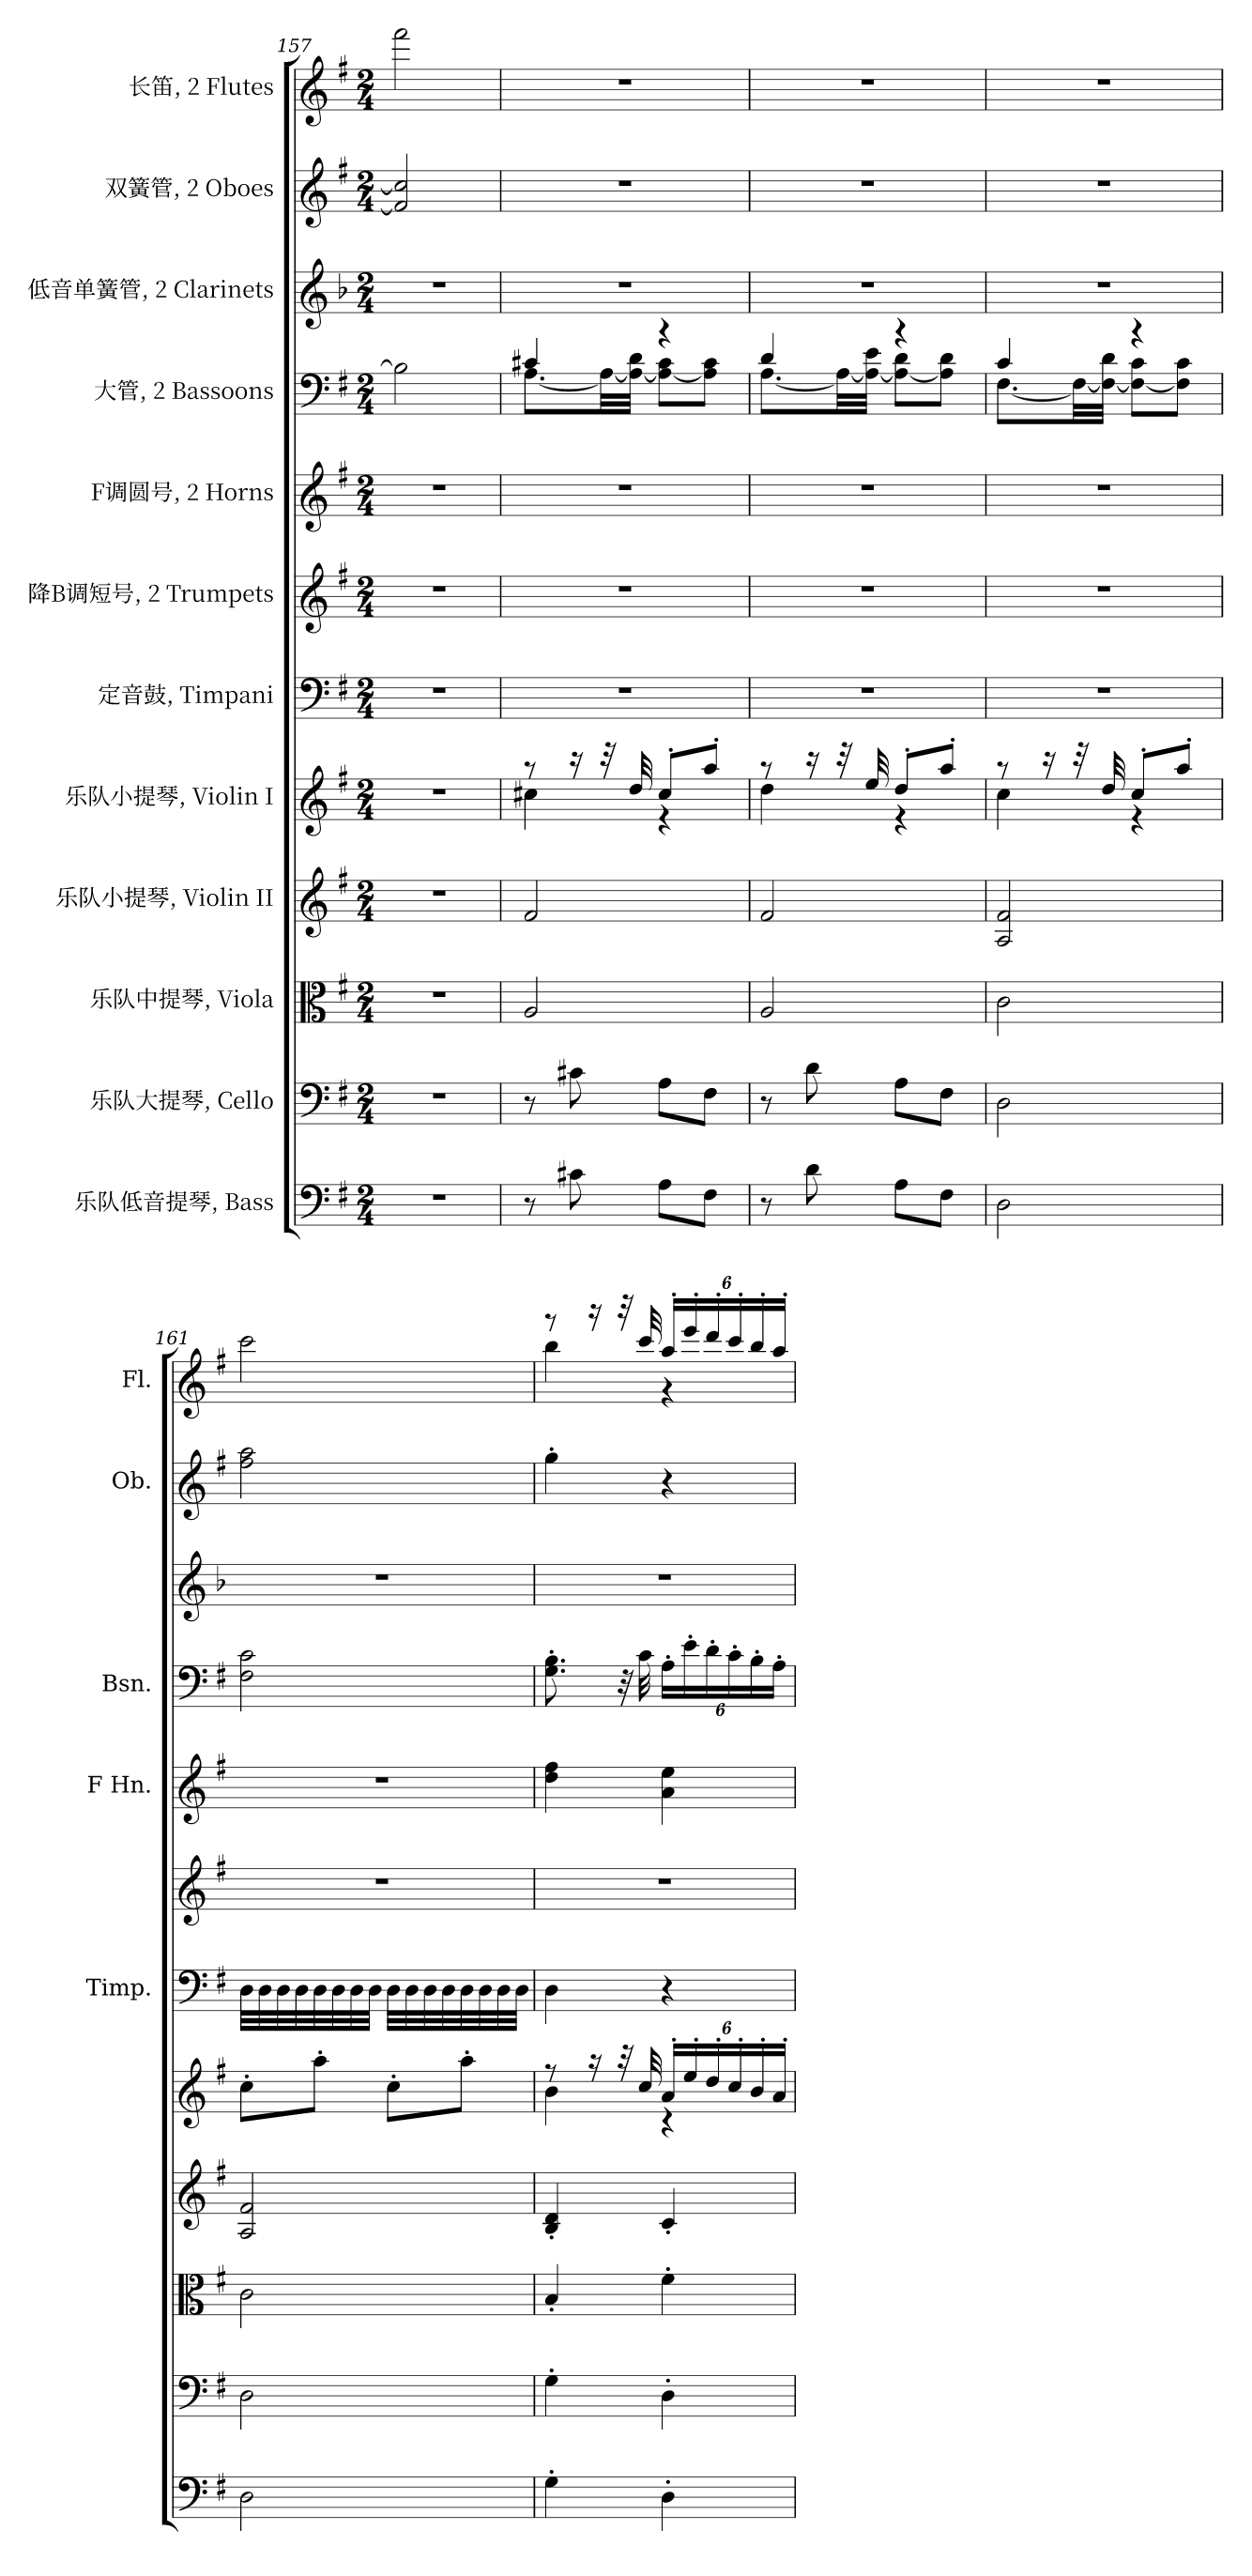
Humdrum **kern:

**kern	**kern	**kern	**kern	**kern	**kern	**kern	**kern	**kern	**kern	**kern	**kern
*part12	*part11	*part10	*part9	*part8	*part7	*part6	*part5	*part4	*part3	*part2	*part1
*staff12	*staff11	*staff10	*staff9	*staff8	*staff7	*staff6	*staff5	*staff4	*staff3	*staff2	*staff1
*I"乐队低音提琴, Bass	*I"乐队大提琴, Cello	*I"乐队中提琴, Viola	*I"乐队小提琴, Violin II	*I"乐队小提琴, Violin I	*I"定音鼓, Timpani	*I"降B调短号, 2 Trumpets	*I"F调圆号, 2 Horns	*I"大管, 2 Bassoons	*I"低音单簧管, 2 Clarinets	*I"双簧管, 2 Oboes	*I"长笛, 2 Flutes
*	*	*	*	*	*I'Timp.	*	*I'F Hn.	*I'Bsn.	*	*I'Ob.	*I'Fl.
*clefF4	*clefF4	*clefC3	*clefG2	*clefG2	*clefF4	*clefG2	*clefG2	*clefF4	*clefG2	*clefG2	*clefG2
*ITrd7c12	*	*	*	*	*	*ITrd1c2	*ITrd4c7	*	*ITrd8c14	*	*
*k[f#]	*k[f#]	*k[f#]	*k[f#]	*k[f#]	*k[f#]	*k[b-]	*k[]	*k[f#]	*k[b-]	*k[f#]	*k[f#]
*M2/4	*M2/4	*M2/4	*M2/4	*M2/4	*M2/4	*M2/4	*M2/4	*M2/4	*M2/4	*M2/4	*M2/4
=157	=157	=157	=157	=157	=157	=157	=157	=157	=157	=157	=157
2r	2r	2r	2r	2r	2r	2r	2r	2B-\]	2r	2f#/] 2cc#/]	2fff#\
=158	=158	=158	=158	=158	=158	=158	=158	=158	=158	=158	=158
*	*	*	*	*	*	*	*	*	*	*	*MM52
*	*	*	*	*^	*	*	*	*^	*	*	*
8r	8r	2A/	2f#/	8r	4cc#X\	2r	2r	2r	4c#X/	[8.A\L	2r	2r	2r
8C#X\	8c#X\	.	.	16r	.	.	.	.	.	.	.	.	.
.	.	.	.	32r	.	.	.	.	.	32A\LL_	.	.	.
.	.	.	.	32dd/	.	.	.	.	.	32A\_ 32d\JJJ	.	.	.
8AA\L	8A\L	.	.	8cc#'/L	4r	.	.	.	4r	8A\_ 8c#\L	.	.	.
8FF#\J	8F#\J	.	.	8aa'/J	.	.	.	.	.	8A\] 8c#\J	.	.	.
=159	=159	=159	=159	=159	=159	=159	=159	=159	=159	=159	=159	=159	=159
8r	8r	2A/	2f#/	8r	4dd\	2r	2r	2r	4d/	[8.A\L	2r	2r	2r
8D\	8d\	.	.	16r	.	.	.	.	.	.	.	.	.
.	.	.	.	32r	.	.	.	.	.	32A\LL_	.	.	.
.	.	.	.	32ee/	.	.	.	.	.	32A\_ 32e\JJJ	.	.	.
8AA\L	8A\L	.	.	8dd'/L	4r	.	.	.	4r	8A\_ 8d\L	.	.	.
8FF#\J	8F#\J	.	.	8aa'/J	.	.	.	.	.	8A\] 8d\J	.	.	.
=160	=160	=160	=160	=160	=160	=160	=160	=160	=160	=160	=160	=160	=160
2DD\	2D\	2c\	2A/ 2f#/	8r	4cc\	2r	2r	2r	4c/	[8.F#\L	2r	2r	2r
.	.	.	.	16r	.	.	.	.	.	.	.	.	.
.	.	.	.	32r	.	.	.	.	.	32F#\LL_	.	.	.
.	.	.	.	32dd/	.	.	.	.	.	32F#\_ 32d\JJJ	.	.	.
.	.	.	.	8cc'/L	4r	.	.	.	4r	8F#\_ 8c\L	.	.	.
.	.	.	.	8aa'/J	.	.	.	.	.	8F#\] 8c\J	.	.	.
*	*	*	*	*v	*v	*	*	*	*v	*v	*	*	*
!!LO:PB:g=z
=161	=161	=161	=161	=161	=161	=161	=161	=161	=161	=161	=161
2DD\	2D\	2c\	2A/ 2f#/	8cc'\L	32D\LLL	2r	2r	2F#\ 2c\	2r	2ff#\ 2aa\	2ccc\
.	.	.	.	.	32D\	.	.	.	.	.	.
.	.	.	.	.	32D\	.	.	.	.	.	.
.	.	.	.	.	32D\	.	.	.	.	.	.
.	.	.	.	8aa'\J	32D\	.	.	.	.	.	.
.	.	.	.	.	32D\	.	.	.	.	.	.
.	.	.	.	.	32D\	.	.	.	.	.	.
.	.	.	.	.	32D\JJJ	.	.	.	.	.	.
.	.	.	.	8cc'\L	32D\LLL	.	.	.	.	.	.
.	.	.	.	.	32D\	.	.	.	.	.	.
.	.	.	.	.	32D\	.	.	.	.	.	.
.	.	.	.	.	32D\	.	.	.	.	.	.
.	.	.	.	8aa'\J	32D\	.	.	.	.	.	.
.	.	.	.	.	32D\	.	.	.	.	.	.
.	.	.	.	.	32D\	.	.	.	.	.	.
.	.	.	.	.	32D\JJJ	.	.	.	.	.	.
=162	=162	=162	=162	=162	=162	=162	=162	=162	=162	=162	=162
*	*	*	*	*^	*	*	*	*	*	*	*^
4GG'\	4G'\	4B'/	4B/' 4d/'	8r	4b\	4D\	2r	4g\ 4b\	8.G\' 8.B\'	2r	4gg'\	8r	4bb\
.	.	.	.	16r	.	.	.	.	.	.	.	16r	.
.	.	.	.	32r	.	.	.	.	32r	.	.	32r	.
.	.	.	.	32cc/	.	.	.	.	32c\	.	.	32ccc/	.
*	*	*	*	*Xbrackettup	*	*	*	*	*Xbrackettup	*	*	*Xbrackettup	*
4DD'\	4D'\	4f#'\	4c'/	24a'/LL	4r	4r	.	4d\ 4a\	24A'\LL	.	4r	24aa'/LL	4r
.	.	.	.	24ee'/	.	.	.	.	24e'\	.	.	24eee'/	.
.	.	.	.	24dd'/	.	.	.	.	24d'\	.	.	24ddd'/	.
.	.	.	.	24cc'/	.	.	.	.	24c'\	.	.	24ccc'/	.
.	.	.	.	24b'/	.	.	.	.	24B'\	.	.	24bb'/	.
.	.	.	.	24a'/JJ	.	.	.	.	24A'\JJ	.	.	24aa'/JJ	.
*	*	*	*	*v	*v	*	*	*	*	*	*	*v	*v
=	=	=	=	=	=	=	=	=	=	=	=
*-	*-	*-	*-	*-	*-	*-	*-	*-	*-	*-	*-
